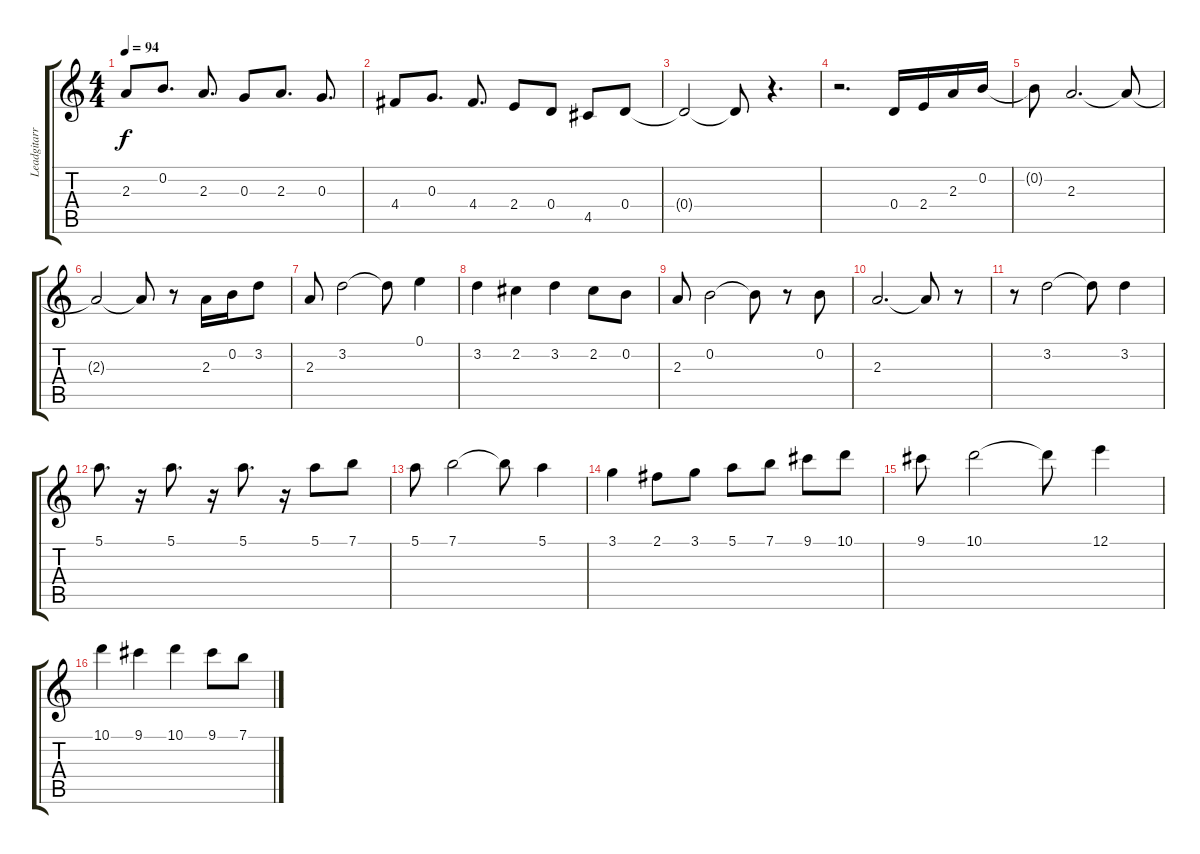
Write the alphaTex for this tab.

\track ("Leadgitarre" "Leadgitarr") {instrument overdrivenguitar}
\staff {score tabs}
\tuning (E4 B3 G3 D3 A2 E2) {hide}
\ts (4 4)
\tempo 94
\clef g2
\ks c
2.3.8{dy f} 0.2.8{d} 2.3.8{d} 0.3.8 2.3.8{d} 0.3.8{d} |
4.4.8 0.3.8{d} 4.4.8{d} 2.4.8 0.4.8 4.5.8 0.4.8 |
0.4{t}.2 0.4{t}.8 r.4{d} |
r.2{d} 0.4.16 2.4.16 2.3.16 0.2.16 |
0.2{t}.8 2.3.2{d} 2.3{t}.8 |
2.3{t}.2 2.3{t}.8 r.8 2.3.16 0.2.16 3.2.8 |
2.3.8 3.2.2 3.2{t}.8 0.1.4 |
3.2.4 2.2.4 3.2.4 2.2.8 0.2.8 |
2.3.8 0.2.2 0.2{t}.8 r.8 0.2.8 |
2.3.2{d} 2.3{t}.8 r.8 |
r.8 3.2.2 3.2{t}.8 3.2.4 |
5.1.8{d} r.16 5.1.8{d} r.16 5.1.8{d} r.16 5.1.8 7.1.8 |
5.1.8 7.1.2 7.1{t}.8 5.1.4 |
3.1.4 2.1.8 3.1.8 5.1.8 7.1.8 9.1.8 10.1.8 |
9.1.8 10.1.2 10.1{t}.8 12.1.4 |
10.1.4 9.1.4 10.1.4 9.1.8 7.1.8
